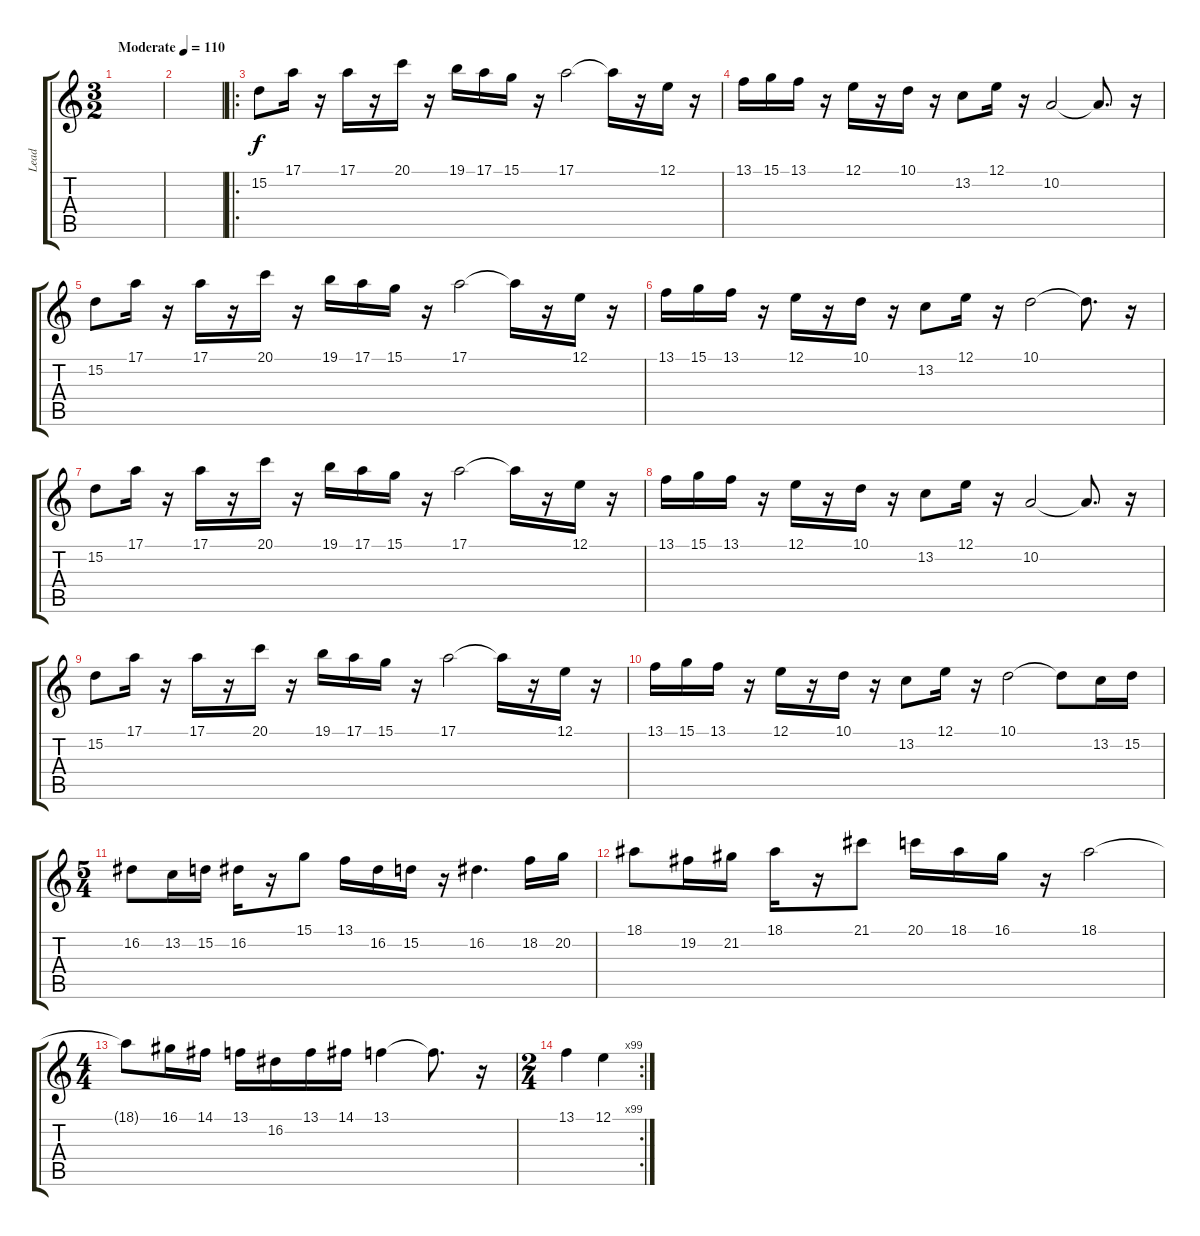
\track ("Lead" "Lead") {instrument flute}
\staff {score tabs}
\tuning (E4 B3 G3 D3 A2 E2) {hide}
\ts (3 2)
\tempo (110 "Moderate")
\clef g2
\ks c
|
|
\ro
15.2.8 17.1.16 r.16 17.1.16 r.16 20.1.16 r.16 19.1.16 17.1.16 15.1.16 r.16 17.1.2 17.1{t}.16 r.16 12.1.16 r.16 |
13.1.16 15.1.16 13.1.16 r.16 12.1.16 r.16 10.1.16 r.16 13.2.8 12.1.16 r.16 10.2.2 10.2{t}.8{d} r.16 |
15.2.8 17.1.16 r.16 17.1.16 r.16 20.1.16 r.16 19.1.16 17.1.16 15.1.16 r.16 17.1.2 17.1{t}.16 r.16 12.1.16 r.16 |
13.1.16 15.1.16 13.1.16 r.16 12.1.16 r.16 10.1.16 r.16 13.2.8 12.1.16 r.16 10.1.2 10.1{t}.8{d} r.16 |
15.2.8 17.1.16 r.16 17.1.16 r.16 20.1.16 r.16 19.1.16 17.1.16 15.1.16 r.16 17.1.2 17.1{t}.16 r.16 12.1.16 r.16 |
13.1.16 15.1.16 13.1.16 r.16 12.1.16 r.16 10.1.16 r.16 13.2.8 12.1.16 r.16 10.2.2 10.2{t}.8{d} r.16 |
15.2.8 17.1.16 r.16 17.1.16 r.16 20.1.16 r.16 19.1.16 17.1.16 15.1.16 r.16 17.1.2 17.1{t}.16 r.16 12.1.16 r.16 |
13.1.16 15.1.16 13.1.16 r.16 12.1.16 r.16 10.1.16 r.16 13.2.8 12.1.16 r.16 10.1.2 10.1{t}.8 13.2.16 15.2.16 |
\ts (5 4)
16.2.8 13.2.16 15.2.16 16.2.16 r.16 15.1.8 13.1.16 16.2.16 15.2.16 r.16 16.2.4{d} 18.2.16 20.2.16 |
18.1.8 19.2.16 21.2.16 18.1.16 r.16 21.1.8 20.1.16 18.1.16 16.1.16 r.16 18.1.2 |
\ts (4 4)
18.1{t}.8 16.1.16 14.1.16 13.1.16 16.2.16 13.1.16 14.1.16 13.1.4 13.1{t}.8{d} r.16 |
\rc 99
\ts (2 4)
13.1.4 12.1.4
